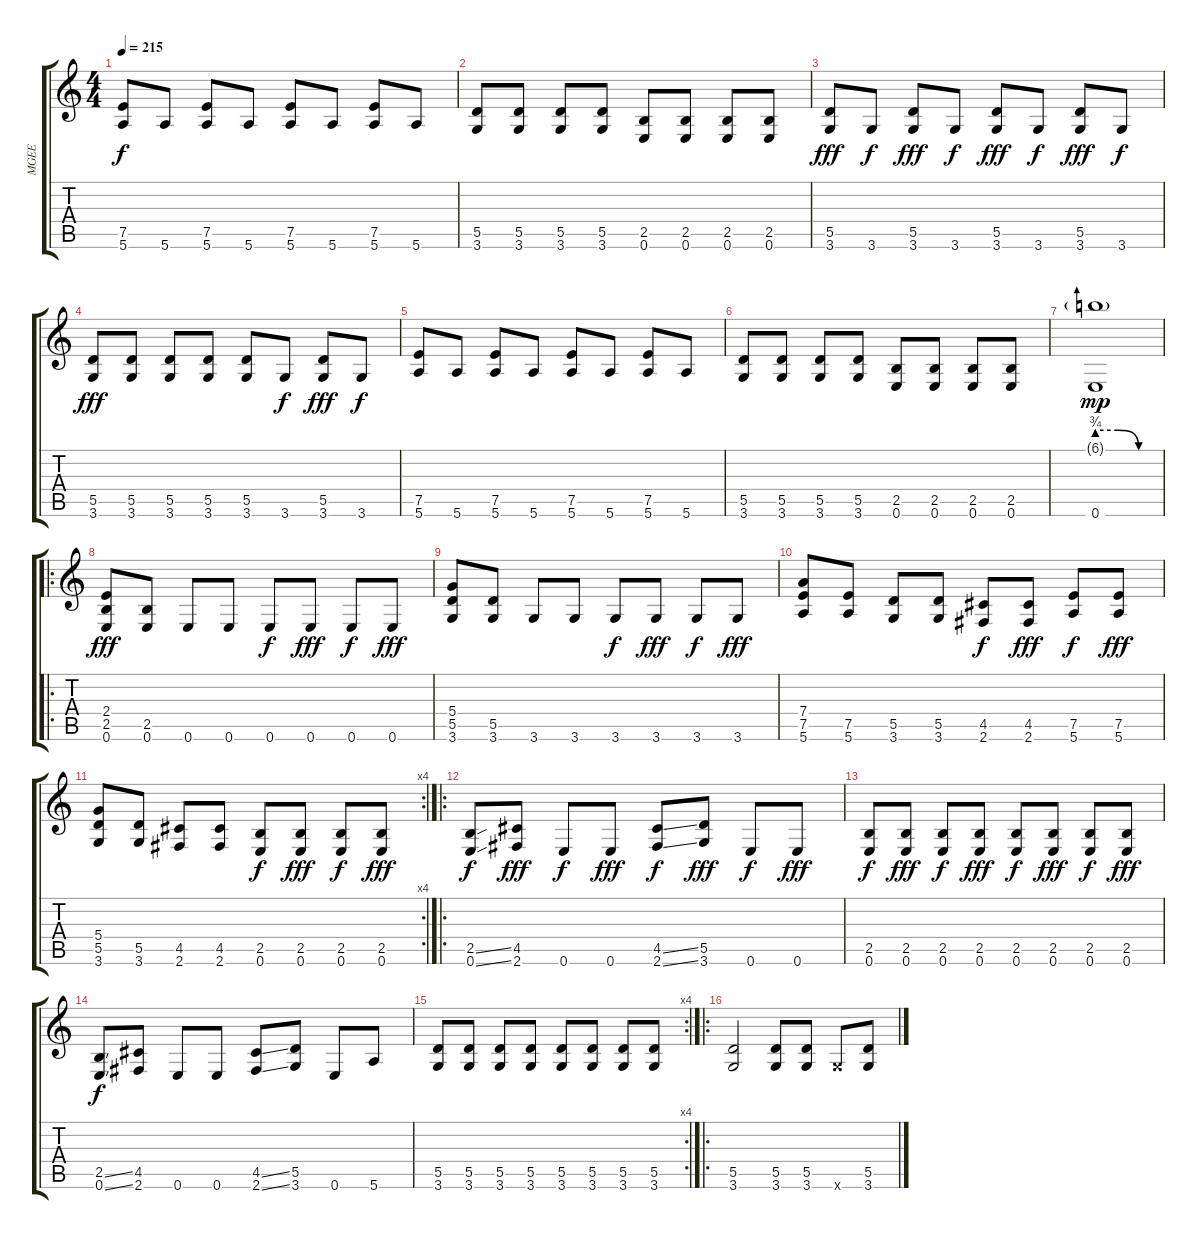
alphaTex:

\track ("MGEE" "MGEE") {instrument distortionguitar}
\staff {score tabs}
\tuning (E4 B3 G3 D3 A2 E2) {hide}
\ts (4 4)
\tempo 215
\clef g2
\ks c
(7.5 5.6).8{dy f} 5.6.8 (7.5 5.6).8 5.6.8 (7.5 5.6).8 5.6.8 (7.5 5.6).8 5.6.8 |
(5.5 3.6).8 (5.5 3.6).8 (5.5 3.6).8 (5.5 3.6).8 (2.5 0.6).8 (2.5 0.6).8 (2.5 0.6).8 (2.5 0.6).8 |
(5.5 3.6).8{dy fff} 3.6.8{dy f} (5.5 3.6).8{dy fff} 3.6.8{dy f} (5.5 3.6).8{dy fff} 3.6.8{dy f} (5.5 3.6).8{dy fff} 3.6.8{dy f} |
(5.5 3.6).8{dy fff} (5.5 3.6).8 (5.5 3.6).8 (5.5 3.6).8 (5.5 3.6).8 3.6.8{dy f} (5.5 3.6).8{dy fff} 3.6.8{dy f} |
(7.5 5.6).8 5.6.8 (7.5 5.6).8 5.6.8 (7.5 5.6).8 5.6.8 (7.5 5.6).8 5.6.8 |
(5.5 3.6).8 (5.5 3.6).8 (5.5 3.6).8 (5.5 3.6).8 (2.5 0.6).8 (2.5 0.6).8 (2.5 0.6).8 (2.5 0.6).8 |
(6.1{be (custom 0 3 20 3 40 0 60 0) g} 0.6).1{dy mp} |
\ro
(2.4 2.5 0.6).8{dy fff} (2.5 0.6).8 0.6.8 0.6.8 0.6.8{dy f} 0.6.8{dy fff} 0.6.8{dy f} 0.6.8{dy fff} |
(5.4 5.5 3.6).8 (5.5 3.6).8 3.6.8 3.6.8 3.6.8{dy f} 3.6.8{dy fff} 3.6.8{dy f} 3.6.8{dy fff} |
(7.4 7.5 5.6).8 (7.5 5.6).8 (5.5 3.6).8 (5.5 3.6).8 (4.5 2.6).8{dy f} (4.5 2.6).8{dy fff} (7.5 5.6).8{dy f} (7.5 5.6).8{dy fff} |
\rc 4
(5.4 5.5 3.6).8 (5.5 3.6).8 (4.5 2.6).8 (4.5 2.6).8 (2.5 0.6).8{dy f} (2.5 0.6).8{dy fff} (2.5 0.6).8{dy f} (2.5 0.6).8{dy fff} |
\ro
(2.5{ss} 0.6{ss}).8{dy f} (4.5 2.6).8{dy fff} 0.6.8{dy f} 0.6.8{dy fff} (4.5{ss} 2.6{ss}).8{dy f} (5.5 3.6).8{dy fff} 0.6.8{dy f} 0.6.8{dy fff} |
(2.5 0.6).8{dy f} (2.5 0.6).8{dy fff} (2.5 0.6).8{dy f} (2.5 0.6).8{dy fff} (2.5 0.6).8{dy f} (2.5 0.6).8{dy fff} (2.5 0.6).8{dy f} (2.5 0.6).8{dy fff} |
(2.5{ss} 0.6{ss}).8{dy f} (4.5 2.6).8 0.6.8 0.6.8 (4.5{ss} 2.6{ss}).8 (5.5 3.6).8 0.6.8 5.6.8 |
\rc 4
(5.5 3.6).8 (5.5 3.6).8 (5.5 3.6).8 (5.5 3.6).8 (5.5 3.6).8 (5.5 3.6).8 (5.5 3.6).8 (5.5 3.6).8 |
\ro
(5.5 3.6).2 (5.5 3.6).8 (5.5 3.6).8 3.6{x}.8 (5.5 3.6).8
